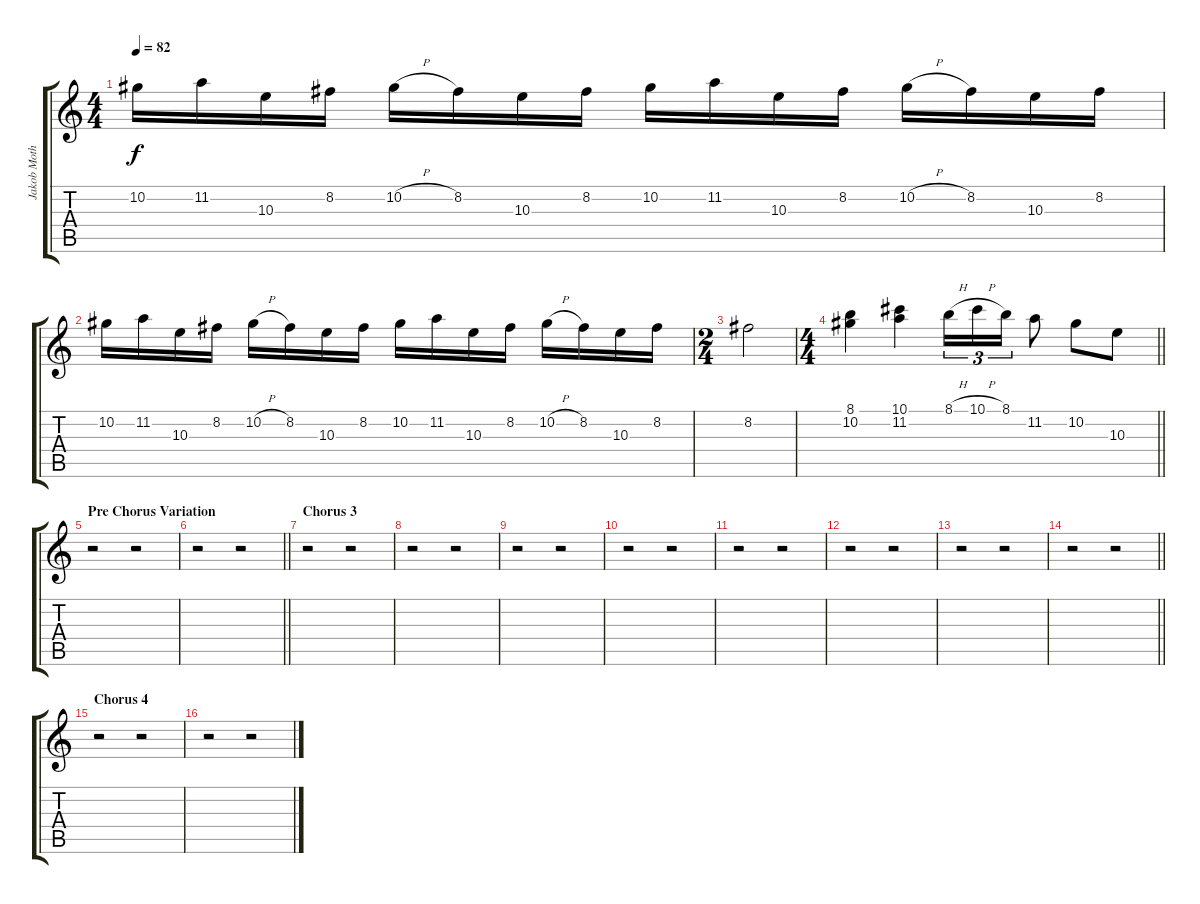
\track ("Jakob Moth" "Jakob Moth") {instrument acousticguitarsteel}
\staff {score tabs}
\tuning (Eb4 Bb3 Gb3 Db3 Ab2 Eb2) {hide}
\ts (4 4)
\tempo 82
\clef g2
\ks c
10.2.16{dy f} 11.2.16 10.3.16 8.2.16 10.2{h}.16 8.2.16 10.3.16 8.2.16 10.2.16 11.2.16 10.3.16 8.2.16 10.2{h}.16 8.2.16 10.3.16 8.2.16 |
10.2.16 11.2.16 10.3.16 8.2.16 10.2{h}.16 8.2.16 10.3.16 8.2.16 10.2.16 11.2.16 10.3.16 8.2.16 10.2{h}.16 8.2.16 10.3.16 8.2.16 |
\ts (2 4)
8.2.2 |
\ts (4 4)
\barLineRight lightlight
(8.1 10.2).4 (10.1 11.2).4 8.1{h}.16{tu (3 2)} 10.1{h}.16{tu (3 2)} 8.1.16{tu (3 2)} 11.2.8 10.2.8 10.3.8 |
\section ("" "Pre Chorus Variation")
r.2 r.2 |
\barLineRight lightlight
r.2 r.2 |
\section ("" "Chorus 3")
r.2 r.2 |
r.2 r.2 |
r.2 r.2 |
r.2 r.2 |
r.2 r.2 |
r.2 r.2 |
r.2 r.2 |
\barLineRight lightlight
r.2 r.2 |
\section ("" "Chorus 4")
r.2 r.2 |
r.2 r.2
